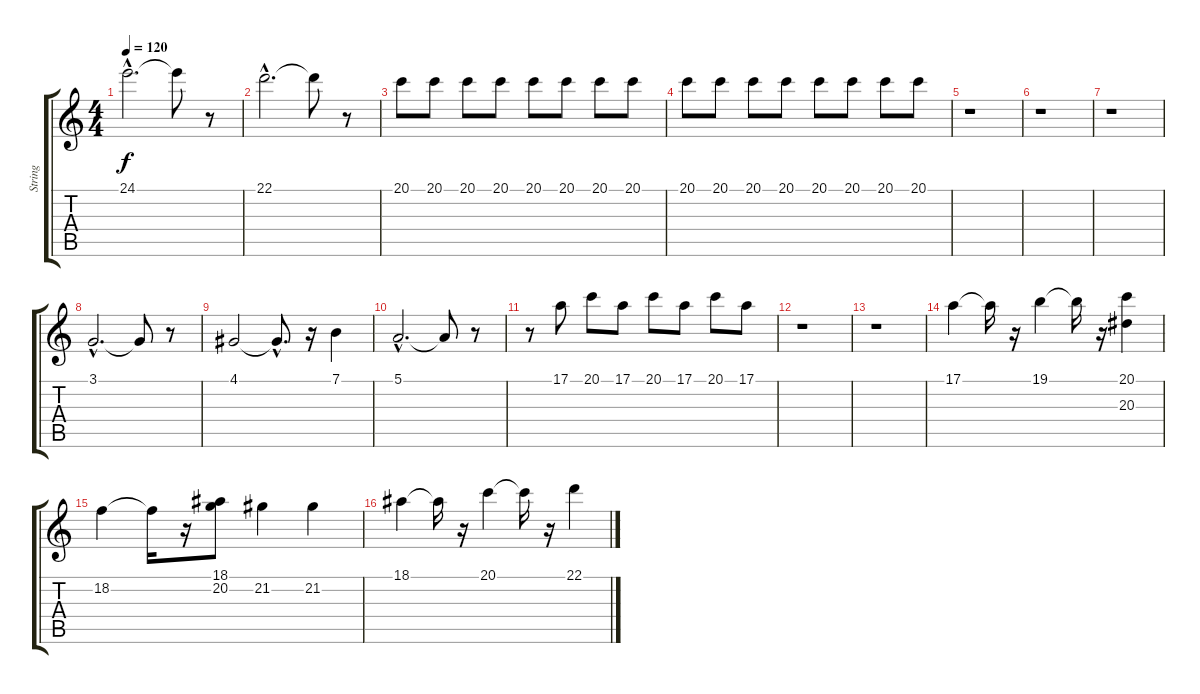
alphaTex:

\track ("String" "String") {instrument stringensemble2}
\staff {score tabs}
\tuning (E4 B3 G3 D3 A2 E2) {hide}
\ts (4 4)
\tempo 120
\clef g2
\ks c
24.1{hac}.2{d dy f} 24.1{t}.8 r.8 |
22.1{hac}.2{d} 22.1{t}.8 r.8 |
20.1.8 20.1.8 20.1.8 20.1.8 20.1.8 20.1.8 20.1.8 20.1.8 |
20.1.8 20.1.8 20.1.8 20.1.8 20.1.8 20.1.8 20.1.8 20.1.8 |
r.1 |
r.1 |
r.1 |
3.1{hac}.2{d} 3.1{t}.8 r.8 |
4.1.2 4.1{hac t}.8{d} r.16 7.1.4 |
5.1{hac}.2{d} 5.1{t}.8 r.8 |
r.8 17.1.8 20.1.8 17.1.8 20.1.8 17.1.8 20.1.8 17.1.8 |
r.1 |
r.1 |
17.1.4 17.1{t}.16 r.16 19.1.4 19.1{t}.16 r.16 (20.1 20.3).4 |
18.2.4 18.2{t}.16 r.16 (18.1 20.2).8 21.2.4 21.2.4 |
18.1.4 18.1{t}.16 r.16 20.1.4 20.1{t}.16 r.16 22.1.4
